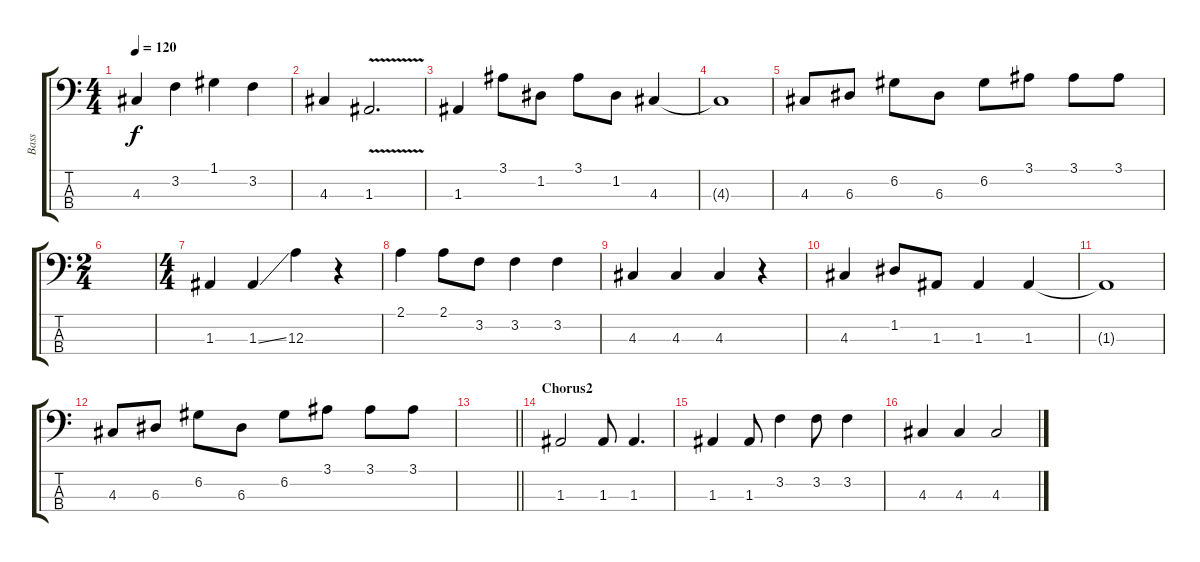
\track ("Bass" "Bass") {instrument electricbassfinger}
\staff {score tabs}
\tuning (G2 D2 A1 E1) {hide}
\ts (4 4)
\tempo 120
\clef f4
\ks c
4.3.4{dy f} 3.2.4 1.1.4 3.2.4 |
4.3.4 1.3{v}.2{d} |
1.3.4 3.1.8 1.2.8 3.1.8 1.2.8 4.3.4 |
4.3{t}.1 |
4.3.8 6.3.8 6.2.8 6.3.8 6.2.8 3.1.8 3.1.8 3.1.8 |
\ts (2 4)
|
\ts (4 4)
1.3.4 1.3{ss}.4 12.3.4 r.4 |
2.1.4 2.1.8 3.2.8 3.2.4 3.2.4 |
4.3.4 4.3.4 4.3.4 r.4 |
4.3.4 1.2.8 1.3.8 1.3.4 1.3.4 |
1.3{t}.1 |
4.3.8 6.3.8 6.2.8 6.3.8 6.2.8 3.1.8 3.1.8 3.1.8 |
\barLineRight lightlight
|
\section ("" "Chorus2")
1.3.2 1.3.8 1.3.4{d} |
1.3.4 1.3.8 3.2.4 3.2.8 3.2.4 |
4.3.4 4.3.4 4.3.2
